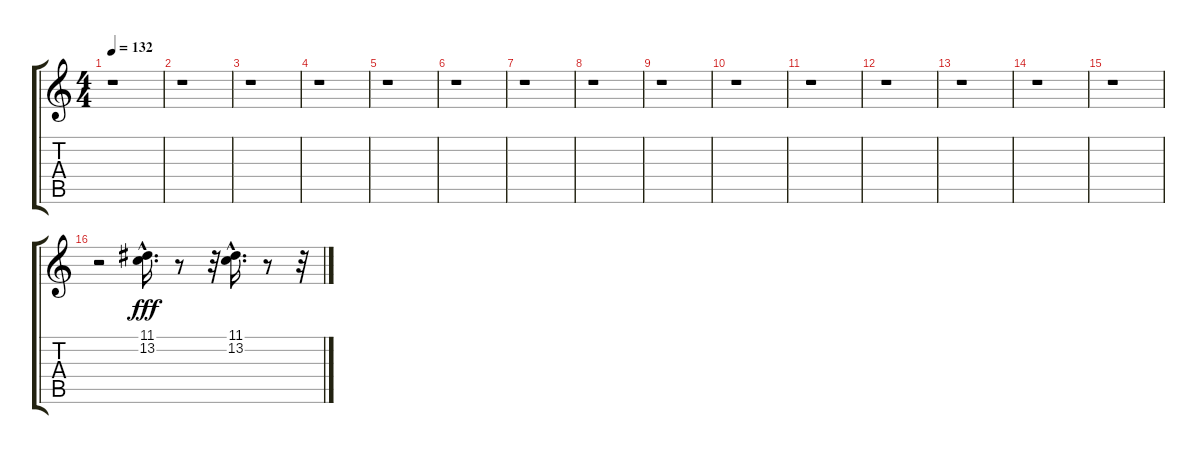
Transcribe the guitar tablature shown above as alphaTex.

\track "" {instrument clarinet}
\staff {score tabs}
\tuning (E4 B3 G3 D3 A2 E2) {hide}
\ts (4 4)
\tempo 132
\clef g2
\ks c
r.1{dy f} |
r.1 |
r.1 |
r.1 |
r.1 |
r.1 |
r.1 |
r.1 |
r.1 |
r.1 |
r.1 |
r.1 |
r.1 |
r.1 |
r.1 |
r.2 (11.1{hac} 13.2{hac}).16{d dy fff} r.8 r.32 (11.1{hac} 13.2{hac}).16{d} r.8 r.32
